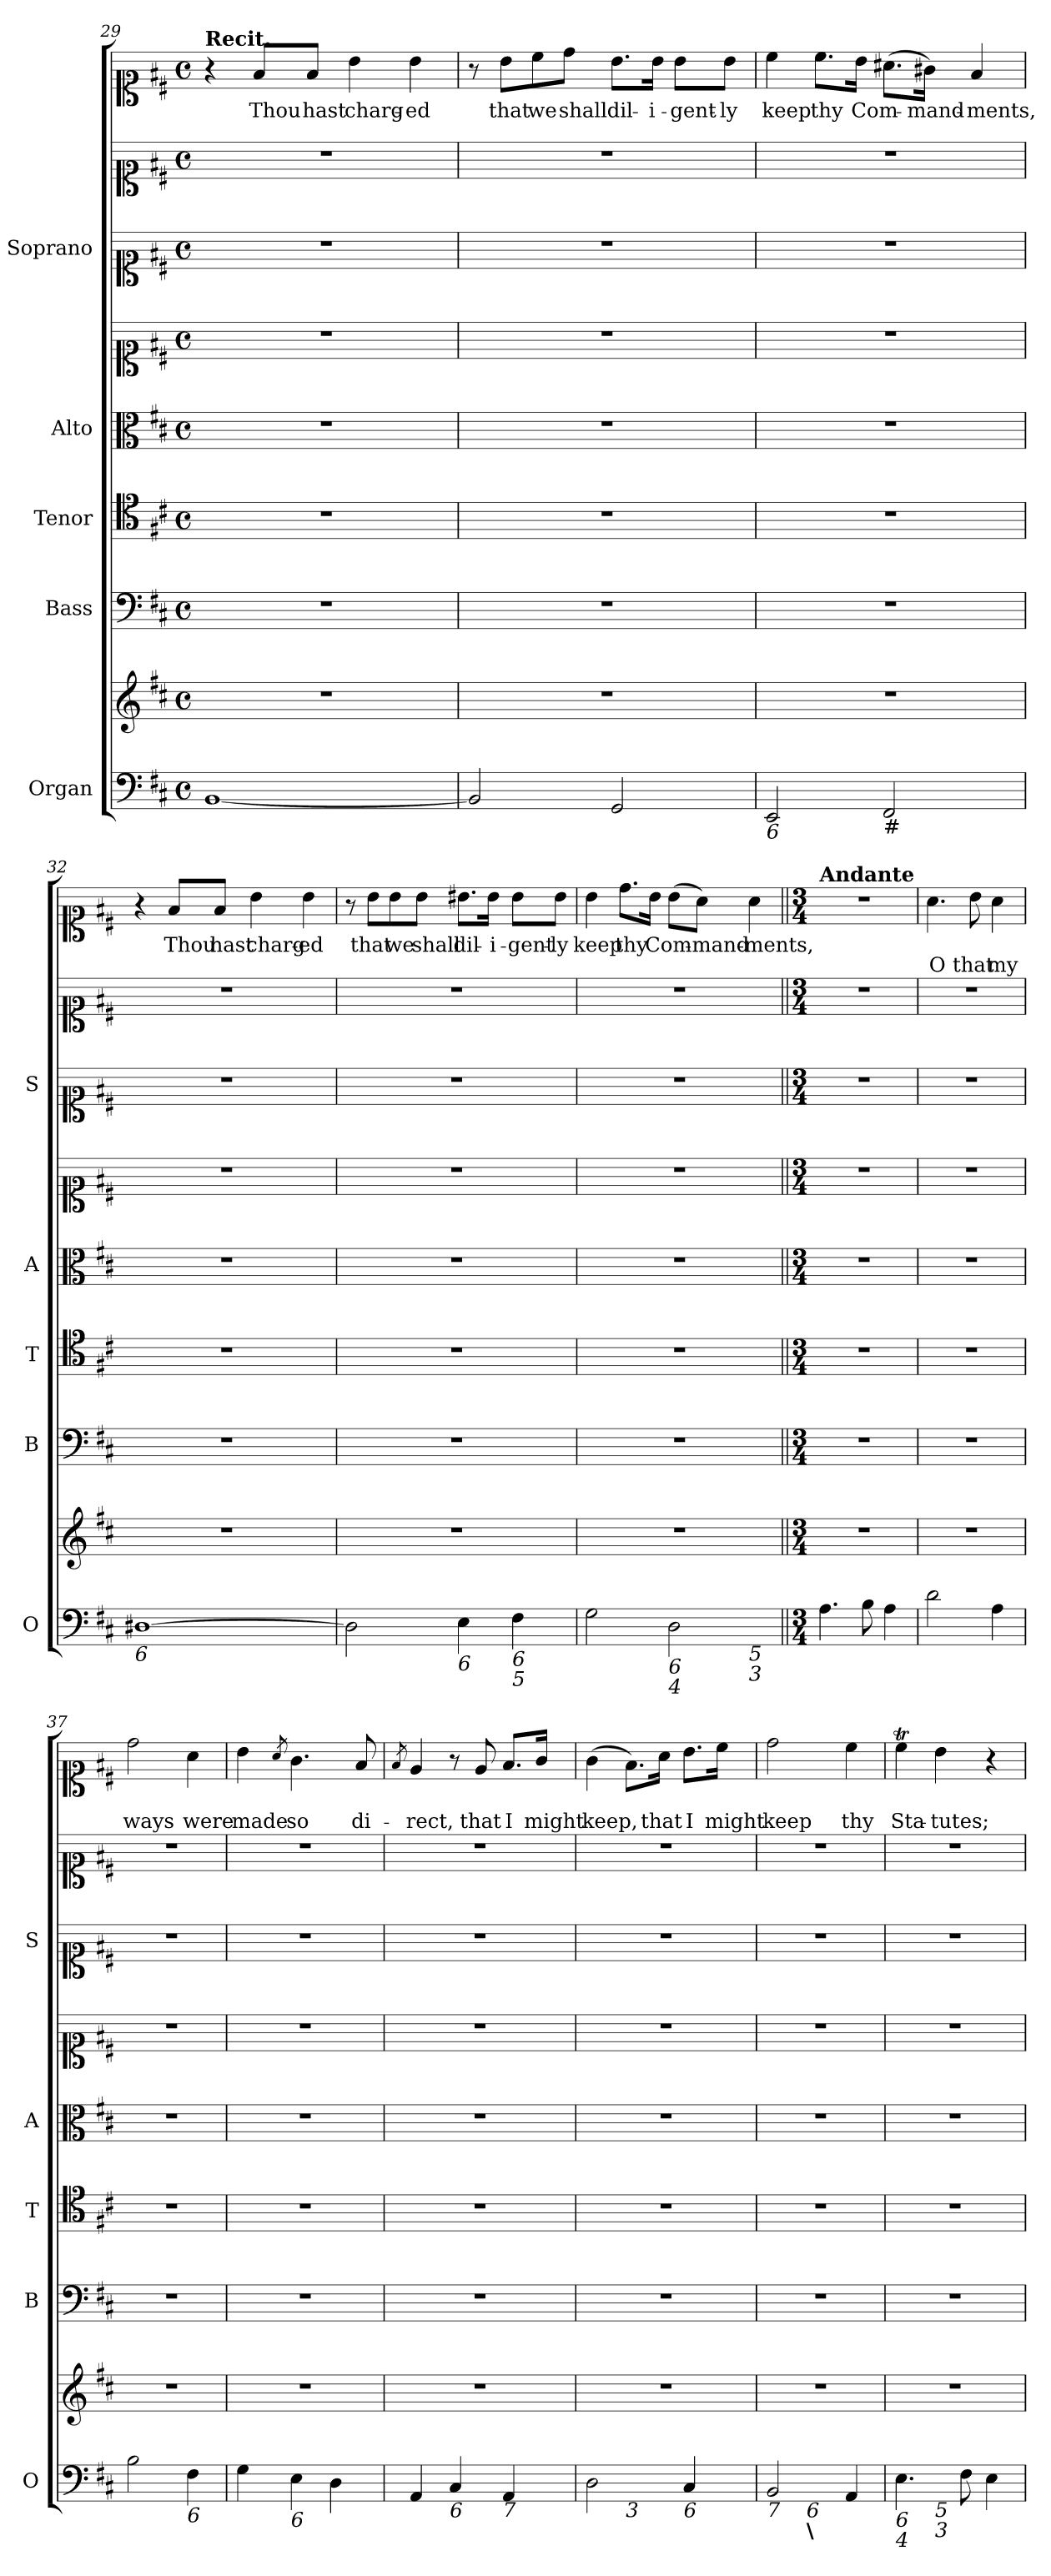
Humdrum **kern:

**kern	**kern	**kern	**kern	**kern	**kern	**kern	**kern	**kern	**text	**text
*part8	*part8	*part7	*part6	*part5	*part4	*part3	*part2	*part1	*part1	*part1
*staff9	*staff8	*staff7	*staff6	*staff5	*staff4	*staff3	*staff2	*staff1	*staff1	*staff1
*I"Organ	*	*I"Bass	*I"Tenor	*I"Alto	*	*I"Soprano	*	*	*	*
*I'O	*	*I'B	*I'T	*I'A	*	*I'S	*	*	*	*
*clefF4	*clefG2	*clefF4	*clefC4	*clefC3	*clefC1	*clefC1	*clefC1	*clefC1	*	*
*k[f#c#]	*k[f#c#]	*k[f#c#]	*k[f#c#]	*k[f#c#]	*k[f#c#]	*k[f#c#]	*k[f#c#]	*k[f#c#]	*	*
*D:	*D:	*D:	*D:	*D:	*D:	*D:	*D:	*D:	*	*
*M4/4	*M4/4	*M4/4	*M4/4	*M4/4	*M4/4	*M4/4	*M4/4	*M4/4	*	*
*met(c)	*met(c)	*met(c)	*met(c)	*met(c)	*met(c)	*met(c)	*met(c)	*met(c)	*	*
=29	=29	=29	=29	=29	=29	=29	=29	=29	=29	=29
!	!	!	!	!	!	!	!	!LO:TX:a:B:t=Recit.	!	!
[1BB	1r	1r	1r	1r	1r	1r	1r	4r	.	.
!	!	!	!	!	!	!	!	!	!LO:LY:b	!
.	.	.	.	.	.	.	.	8f#/L	Thou	.
!	!	!	!	!	!	!	!	!	!LO:LY:b	!
.	.	.	.	.	.	.	.	8f#/J	hast	.
!	!	!	!	!	!	!	!	!	!LO:LY:b	!
.	.	.	.	.	.	.	.	4b\	charg-	.
!	!	!	!	!	!	!	!	!	!LO:LY:b	!
.	.	.	.	.	.	.	.	4b\	-ed	.
=30	=30	=30	=30	=30	=30	=30	=30	=30	=30	=30
2BB/]	1r	1r	1r	1r	1r	1r	1r	8r	.	.
!	!	!	!	!	!	!	!	!	!LO:LY:b	!
.	.	.	.	.	.	.	.	8b\L	that	.
!	!	!	!	!	!	!	!	!	!LO:LY:b	!
.	.	.	.	.	.	.	.	8cc#\	we	.
!	!	!	!	!	!	!	!	!	!LO:LY:b	!
.	.	.	.	.	.	.	.	8dd\J	shall	.
!	!	!	!	!	!	!	!	!	!LO:LY:b	!
2GG/	.	.	.	.	.	.	.	8.b\L	dil-	.
!	!	!	!	!	!	!	!	!	!LO:LY:b	!
.	.	.	.	.	.	.	.	16b\Jk	-i-	.
!	!	!	!	!	!	!	!	!	!LO:LY:b	!
.	.	.	.	.	.	.	.	8b\L	-gent-	.
!	!	!	!	!	!	!	!	!	!LO:LY:b	!
.	.	.	.	.	.	.	.	8b\J	-ly	.
=31	=31	=31	=31	=31	=31	=31	=31	=31	=31	=31
!LO:TX:b:i:t=6	!	!	!	!	!	!	!	!	!	!
!	!	!	!	!	!	!	!	!	!LO:LY:b	!
2EE/	1r	1r	1r	1r	1r	1r	1r	4cc#\	keep	.
!	!	!	!	!	!	!	!	!	!LO:LY:b	!
.	.	.	.	.	.	.	.	8.cc#\L	thy	.
!	!	!	!	!	!	!	!	!	!LO:LY:b	!
.	.	.	.	.	.	.	.	16b\Jk	Com-	.
!LO:TX:b:t=#	!	!	!	!	!	!	!	!	!	!
2FF#/	.	.	.	.	.	.	.	(>8.a#X\L	.	.
!	!	!	!	!	!	!	!	!	!LO:LY:b	!
.	.	.	.	.	.	.	.	16g#X\Jk)	-mand-	.
!	!	!	!	!	!	!	!	!	!LO:LY:b	!
.	.	.	.	.	.	.	.	4f#/	-ments,	.
!!LO:PB:g=z
=32	=32	=32	=32	=32	=32	=32	=32	=32	=32	=32
!LO:TX:b:i:t=6	!	!	!	!	!	!	!	!	!	!
[1D#X	1r	1r	1r	1r	1r	1r	1r	4r	.	.
!	!	!	!	!	!	!	!	!	!LO:LY:b	!
.	.	.	.	.	.	.	.	8f#/L	Thou	.
!	!	!	!	!	!	!	!	!	!LO:LY:b	!
.	.	.	.	.	.	.	.	8f#/J	hast	.
!	!	!	!	!	!	!	!	!	!LO:LY:b	!
.	.	.	.	.	.	.	.	4b\	charg-	.
!	!	!	!	!	!	!	!	!	!LO:LY:b	!
.	.	.	.	.	.	.	.	4b\	-ed	.
=33	=33	=33	=33	=33	=33	=33	=33	=33	=33	=33
2D#\]	1r	1r	1r	1r	1r	1r	1r	8r	.	.
!	!	!	!	!	!	!	!	!	!LO:LY:b	!
.	.	.	.	.	.	.	.	8b\L	that	.
!	!	!	!	!	!	!	!	!	!LO:LY:b	!
.	.	.	.	.	.	.	.	8b\	we	.
!	!	!	!	!	!	!	!	!	!LO:LY:b	!
.	.	.	.	.	.	.	.	8b\J	shall	.
!LO:TX:b:i:t=6	!	!	!	!	!	!	!	!	!	!
!	!	!	!	!	!	!	!	!	!LO:LY:b	!
4E\	.	.	.	.	.	.	.	8.b#X\L	dil-	.
!	!	!	!	!	!	!	!	!	!LO:LY:b	!
.	.	.	.	.	.	.	.	16b#\Jk	-i-	.
!LO:TX:b:i:t=6	!	!	!	!	!	!	!	!	!	!
!LO:TX:b:i:t=5	!	!	!	!	!	!	!	!	!	!
!	!	!	!	!	!	!	!	!	!LO:LY:b	!
4F#\	.	.	.	.	.	.	.	8b#\L	-gent-	.
!	!	!	!	!	!	!	!	!	!LO:LY:b	!
.	.	.	.	.	.	.	.	8b#\J	-ly	.
=34	=34	=34	=34	=34	=34	=34	=34	=34	=34	=34
!	!	!	!	!	!	!	!	!	!LO:LY:b	!
*^	*	*	*	*	*	*	*	*	*	*
2G\	2.ryy	1r	1r	1r	1r	1r	1r	1r	4b\	keep	.
!	!	!	!	!	!	!	!	!	!	!LO:LY:b	!
.	.	.	.	.	.	.	.	.	8.dd\L	thy	.
!	!	!	!	!	!	!	!	!	!	!LO:LY:b	!
.	.	.	.	.	.	.	.	.	16b\Jk	Com-	.
!LO:TX:b:i:t=6	!	!	!	!	!	!	!	!	!	!	!
!LO:TX:b:i:t=4	!	!	!	!	!	!	!	!	!	!	!
2D\	.	.	.	.	.	.	.	.	(>8b\L	.	.
!	!	!	!	!	!	!	!	!	!	!LO:LY:b	!
.	.	.	.	.	.	.	.	.	8a\J)	-mand-	.
!	!LO:TX:b:i:t=5	!	!	!	!	!	!	!	!	!	!
!	!LO:TX:b:i:t=3	!	!	!	!	!	!	!	!	!	!
!	!	!	!	!	!	!	!	!	!	!LO:LY:b	!
.	4ryy	.	.	.	.	.	.	.	4a\	-ments,	.
*v	*v	*	*	*	*	*	*	*	*	*	*
=35||	=35||	=35||	=35||	=35||	=35||	=35||	=35||	=35||	=35||	=35||
*M3/4	*M3/4	*M3/4	*M3/4	*M3/4	*M3/4	*M3/4	*M3/4	*M3/4	*	*
*	*	*	*	*	*	*	*	*MM100	*	*
*^	*	*	*	*	*	*	*	*	*	*
!	!	!	!	!	!	!	!	!	!LO:TX:a:B:t=Andante	!	!
*v	*v	*	*	*	*	*	*	*	*	*	*
4.A\	2.r	2.r	2.r	2.r	2.r	2.r	2.r	2.r	.	.
8B\	.	.	.	.	.	.	.	.	.	.
4A\	.	.	.	.	.	.	.	.	.	.
=36	=36	=36	=36	=36	=36	=36	=36	=36	=36	=36
!	!	!	!	!	!	!	!	!	!	!LO:LY:b
2d\	2.r	2.r	2.r	2.r	2.r	2.r	2.r	4.a\	.	O
!	!	!	!	!	!	!	!	!	!	!LO:LY:b
.	.	.	.	.	.	.	.	8b\	.	that
!	!	!	!	!	!	!	!	!	!	!LO:LY:b
4A\	.	.	.	.	.	.	.	4a\	.	my
=37	=37	=37	=37	=37	=37	=37	=37	=37	=37	=37
!	!	!	!	!	!	!	!	!	!	!LO:LY:b
2B\	2.r	2.r	2.r	2.r	2.r	2.r	2.r	2dd\	.	ways
!LO:TX:b:i:t=6	!	!	!	!	!	!	!	!	!	!
!	!	!	!	!	!	!	!	!	!	!LO:LY:b
4F#\	.	.	.	.	.	.	.	4a\	.	were
!!LO:LB:g=z
=38	=38	=38	=38	=38	=38	=38	=38	=38	=38	=38
!	!	!	!	!	!	!	!	!	!	!LO:LY:b
4G\	2.r	2.r	2.r	2.r	2.r	2.r	2.r	4b\	.	made
.	.	.	.	.	.	.	.	8qa/	.	.
!LO:TX:b:i:t=6	!	!	!	!	!	!	!	!	!	!
!	!	!	!	!	!	!	!	!	!	!LO:LY:b
4E\	.	.	.	.	.	.	.	4.g\	.	so
4D\	.	.	.	.	.	.	.	.	.	.
!	!	!	!	!	!	!	!	!	!	!LO:LY:b
.	.	.	.	.	.	.	.	8f#/	.	di-
=39	=39	=39	=39	=39	=39	=39	=39	=39	=39	=39
.	.	.	.	.	.	.	.	8qf#/	.	.
!	!	!	!	!	!	!	!	!	!	!LO:LY:b
4AA/	2.r	2.r	2.r	2.r	2.r	2.r	2.r	4e/	.	-rect,
!LO:TX:b:i:t=6	!	!	!	!	!	!	!	!	!	!
4C#/	.	.	.	.	.	.	.	8r	.	.
!	!	!	!	!	!	!	!	!	!	!LO:LY:b
.	.	.	.	.	.	.	.	8e/	.	that
!LO:TX:b:i:t=7	!	!	!	!	!	!	!	!	!	!
!	!	!	!	!	!	!	!	!	!	!LO:LY:b
4AA/	.	.	.	.	.	.	.	8.f#/L	.	I
!	!	!	!	!	!	!	!	!	!	!LO:LY:b
.	.	.	.	.	.	.	.	16g/Jk	.	might
=40	=40	=40	=40	=40	=40	=40	=40	=40	=40	=40
!LO:TX:b:i:t=4	!	!	!	!	!	!	!	!	!	!
!	!	!	!	!	!	!	!	!	!	!LO:LY:b
*^	*	*	*	*	*	*	*	*	*	*
2D\	4ryy	2.r	2.r	2.r	2.r	2.r	2.r	2.r	(>4g\	.	keep,
!	!LO:TX:b:i:t=3	!	!	!	!	!	!	!	!	!	!
.	2ryy	.	.	.	.	.	.	.	8.f#\L)	.	.
!	!	!	!	!	!	!	!	!	!	!	!LO:LY:b
.	.	.	.	.	.	.	.	.	16a\Jk	.	that
!LO:TX:b:i:t=6	!	!	!	!	!	!	!	!	!	!	!
!	!	!	!	!	!	!	!	!	!	!	!LO:LY:b
4C#/	.	.	.	.	.	.	.	.	8.b\L	.	I
!	!	!	!	!	!	!	!	!	!	!	!LO:LY:b
.	.	.	.	.	.	.	.	.	16cc#\Jk	.	might
=41	=41	=41	=41	=41	=41	=41	=41	=41	=41	=41	=41
!LO:TX:b:i:t=7	!	!	!	!	!	!	!	!	!	!	!
!	!	!	!	!	!	!	!	!	!	!	!LO:LY:b
2BB/	4ryy	2.r	2.r	2.r	2.r	2.r	2.r	2.r	2dd\	.	keep
!	!LO:TX:b:i:t=6	!	!	!	!	!	!	!	!	!	!
!	!LO:TX:b:B:t=\	!	!	!	!	!	!	!	!	!	!
.	2ryy	.	.	.	.	.	.	.	.	.	.
!	!	!	!	!	!	!	!	!	!	!	!LO:LY:b
4AA/	.	.	.	.	.	.	.	.	4cc#\	.	thy
=42	=42	=42	=42	=42	=42	=42	=42	=42	=42	=42	=42
!LO:TX:b:i:t=6	!	!	!	!	!	!	!	!	!	!	!
!LO:TX:b:i:t=4	!	!	!	!	!	!	!	!	!	!	!
!	!	!	!	!	!	!	!	!	!	!	!LO:LY:b
4.E\	4ryy	2.r	2.r	2.r	2.r	2.r	2.r	2.r	4cc#t\	.	Sta-
!	!LO:TX:b:i:t=5	!	!	!	!	!	!	!	!	!	!
!	!LO:TX:b:i:t=3	!	!	!	!	!	!	!	!	!	!
!	!	!	!	!	!	!	!	!	!	!	!LO:LY:b
.	2ryy	.	.	.	.	.	.	.	4b\	.	-tutes;
8F#\	.	.	.	.	.	.	.	.	.	.	.
4E\	.	.	.	.	.	.	.	.	4r	.	.
*v	*v	*	*	*	*	*	*	*	*	*	*
=	=	=	=	=	=	=	=	=	=	=
*-	*-	*-	*-	*-	*-	*-	*-	*-	*-	*-
